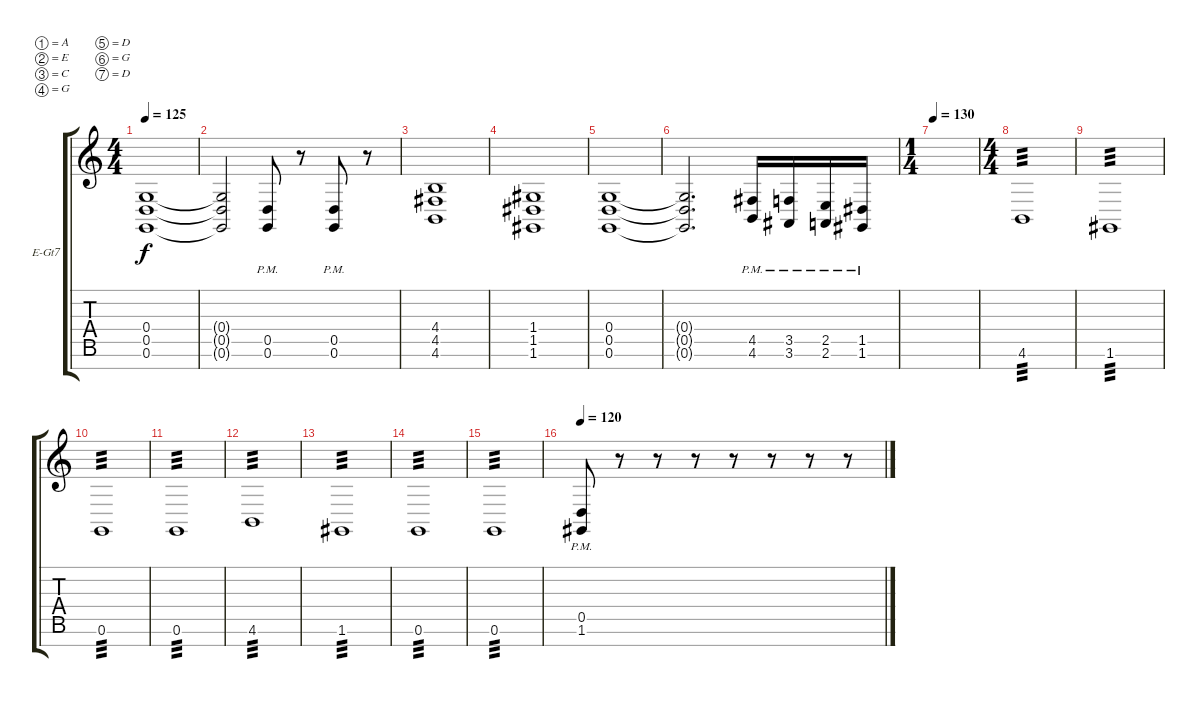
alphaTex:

\defaultSystemsLayout 4
\bracketExtendMode groupsimilarinstruments
\firstSystemTrackNameOrientation horizontal
\otherSystemsTrackNameOrientation horizontal
\track ("Electric Guitar" "E-Gt7") {instrument distortionguitar}
\staff {score tabs}
\tuning (A3 E3 C3 G2 D2 G1 D1)
\ts (4 4)
\tempo 125
\clef g2
\ks c
(0.6 0.5 0.4).1{dy f} |
(0.4{t} 0.5{t} 0.6{t}).2 (0.6{pm} 0.5{pm}).8 r.8 (0.6{pm} 0.5{pm}).8 r.8 |
(4.6 4.5 4.4).1 |
(1.5 1.4 1.6).1 |
(0.6 0.5 0.4).1 |
(0.4{t} 0.5{t} 0.6{t}).2{d} (4.6{pm} 4.5{pm}).16 (3.6{pm} 3.5{pm}).16 (2.6{pm} 2.5{pm}).16 (1.6{pm} 1.5{pm}).16 |
\ts (1 4)
\tempo 130
|
\ts (4 4)
4.6.1{tp 3} |
1.6.1{tp 3} |
0.6.1{tp 3} |
0.6.1{tp 3} |
4.6.1{tp 3} |
1.6.1{tp 3} |
0.6.1{tp 3} |
0.6.1{tp 3} |
\tempo 120
(1.6{pm} 0.5{pm}).8 r.8 r.8 r.8 r.8 r.8 r.8 r.8
